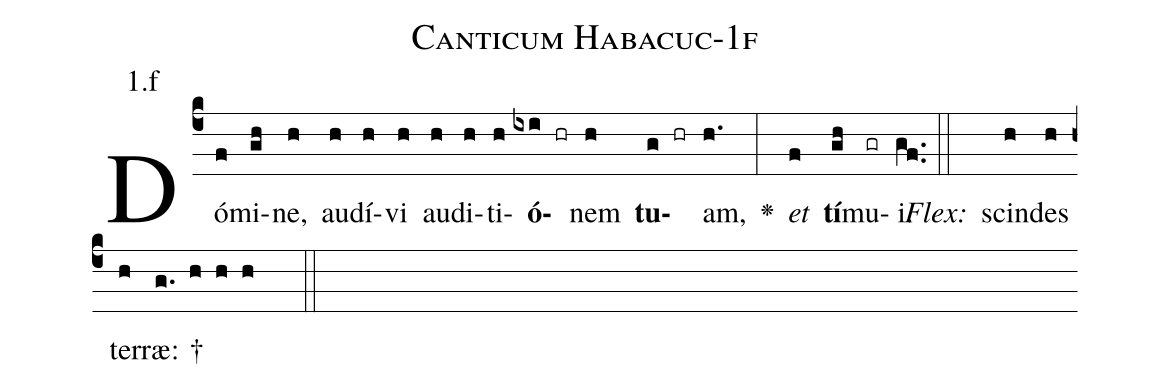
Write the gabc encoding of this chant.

name: Canticum Habacuc-1f;
annotation: 1.f;
%%
(c4)Dó(f)mi(gh)ne,(h) au(h)dí(h)vi(h) au(h)di(h)ti(h)<b>ó</b>(ixi hr)nem(h) <b>tu</b>(g hr)am,(h.) <v>\greheightstar</v>(:) <i>et</i>(f) <b>tí</b>(gh)mu(gr)i.(gf..) (::)
<i>Flex:</i>()  scin(h)des(h) ter(h)ræ: †(g. h h h  ::)

%E(h) u(h) o(g) u(f) a(gh) e.(gf..) (::)
